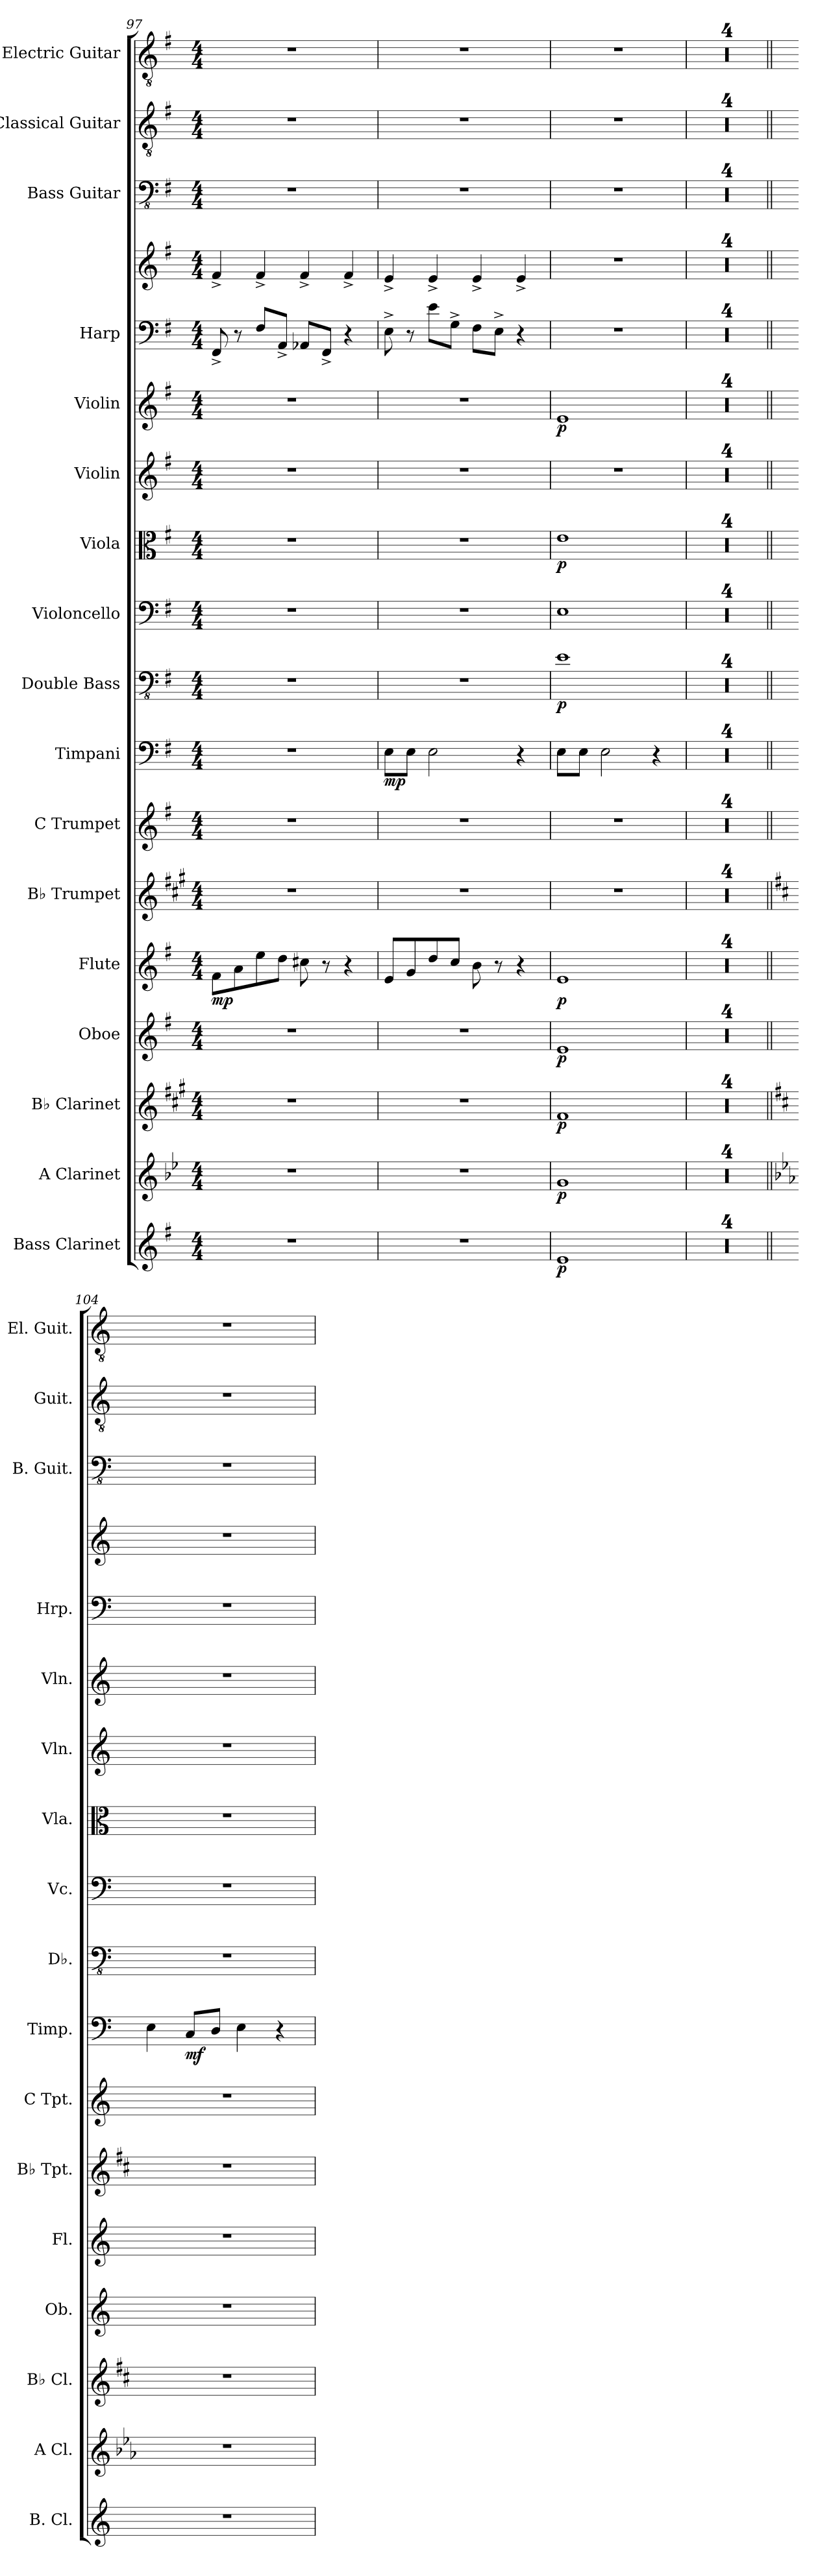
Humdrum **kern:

**kern	**dynam	**kern	**dynam	**kern	**dynam	**kern	**dynam	**kern	**dynam	**kern	**kern	**kern	**dynam	**kern	**dynam	**kern	**kern	**dynam	**kern	**kern	**dynam	**kern	**kern	**kern	**kern	**kern
*part17	*part17	*part16	*part16	*part15	*part15	*part14	*part14	*part13	*part13	*part12	*part11	*part10	*part10	*part9	*part9	*part8	*part7	*part7	*part6	*part5	*part5	*part4	*part4	*part3	*part2	*part1
*staff18	*staff18	*staff17	*staff17	*staff16	*staff16	*staff15	*staff15	*staff14	*staff14	*staff13	*staff12	*staff11	*staff11	*staff10	*staff10	*staff9	*staff8	*staff8	*staff7	*staff6	*staff6	*staff5	*staff4	*staff3	*staff2	*staff1
*I"Bass Clarinet	*	*I"A Clarinet	*	*I"B♭ Clarinet	*	*I"Oboe	*	*I"Flute	*	*I"B♭ Trumpet	*I"C Trumpet	*I"Timpani	*	*I"Double Bass	*	*I"Violoncello	*I"Viola	*	*I"Violin	*I"Violin	*	*I"Harp	*	*I"Bass Guitar	*I"Classical Guitar	*I"Electric Guitar
*I'B. Cl.	*	*I'A Cl.	*	*I'B♭ Cl.	*	*I'Ob.	*	*I'Fl.	*	*I'B♭ Tpt.	*I'C Tpt.	*I'Timp.	*	*I'Db.	*	*I'Vc.	*I'Vla.	*	*I'Vln.	*I'Vln.	*	*I'Hrp.	*	*I'B. Guit.	*I'Guit.	*I'El. Guit.
*clefG2	*	*clefG2	*	*clefG2	*	*clefG2	*	*clefG2	*	*clefG2	*clefG2	*clefF4	*	*clefFv4	*	*clefF4	*clefC3	*	*clefG2	*clefG2	*	*clefF4	*clefG2	*clefFv4	*clefGv2	*clefGv2
*ITrd8c14	*	*ITrd2c3	*	*ITrd1c2	*	*	*	*	*	*ITrd1c2	*	*	*	*ITrd7c12	*	*	*	*	*	*	*	*	*	*	*	*
*k[f#]	*	*k[f#]	*	*k[f#]	*	*k[f#]	*	*k[f#]	*	*k[f#]	*k[f#]	*k[f#]	*	*k[f#]	*	*k[f#]	*k[f#]	*	*k[f#]	*k[f#]	*	*k[f#]	*k[f#]	*k[f#]	*k[f#]	*k[f#]
*M4/4	*	*M4/4	*	*M4/4	*	*M4/4	*	*M4/4	*	*M4/4	*M4/4	*M4/4	*	*M4/4	*	*M4/4	*M4/4	*	*M4/4	*M4/4	*	*M4/4	*M4/4	*M4/4	*M4/4	*M4/4
=97	=97	=97	=97	=97	=97	=97	=97	=97	=97	=97	=97	=97	=97	=97	=97	=97	=97	=97	=97	=97	=97	=97	=97	=97	=97	=97
!	!	!	!	!	!	!	!	!	!LO:DY:b	!	!	!	!	!	!	!	!	!	!	!	!	!	!	!	!	!
1r	.	1r	.	1r	.	1r	.	8f#\L	mp	1r	1r	1r	.	1r	.	1r	1r	.	1r	1r	.	8FF#^/	4f#^/	1r	1r	1r
.	.	.	.	.	.	.	.	8a\	.	.	.	.	.	.	.	.	.	.	.	.	.	8r	.	.	.	.
.	.	.	.	.	.	.	.	8ee\	.	.	.	.	.	.	.	.	.	.	.	.	.	8F#/L	4f#^/	.	.	.
.	.	.	.	.	.	.	.	8dd\J	.	.	.	.	.	.	.	.	.	.	.	.	.	8AA^/J	.	.	.	.
.	.	.	.	.	.	.	.	8cc#X\	.	.	.	.	.	.	.	.	.	.	.	.	.	8AA-X/L	4f#^/	.	.	.
.	.	.	.	.	.	.	.	8r	.	.	.	.	.	.	.	.	.	.	.	.	.	8FF#^/J	.	.	.	.
.	.	.	.	.	.	.	.	4r	.	.	.	.	.	.	.	.	.	.	.	.	.	4r	4f#^/	.	.	.
=98	=98	=98	=98	=98	=98	=98	=98	=98	=98	=98	=98	=98	=98	=98	=98	=98	=98	=98	=98	=98	=98	=98	=98	=98	=98	=98
!	!	!	!	!	!	!	!	!	!	!	!	!	!LO:DY:b	!	!	!	!	!	!	!	!	!	!	!	!	!
1r	.	1r	.	1r	.	1r	.	8e/L	.	1r	1r	8E\L	mp	1r	.	1r	1r	.	1r	1r	.	8E^\	4e^/	1r	1r	1r
.	.	.	.	.	.	.	.	8g/	.	.	.	8E\J	.	.	.	.	.	.	.	.	.	8r	.	.	.	.
.	.	.	.	.	.	.	.	8dd/	.	.	.	2E\	.	.	.	.	.	.	.	.	.	8e\L	4e^/	.	.	.
.	.	.	.	.	.	.	.	8cc/J	.	.	.	.	.	.	.	.	.	.	.	.	.	8G^\J	.	.	.	.
.	.	.	.	.	.	.	.	8b\	.	.	.	.	.	.	.	.	.	.	.	.	.	8F#\L	4e^/	.	.	.
.	.	.	.	.	.	.	.	8r	.	.	.	.	.	.	.	.	.	.	.	.	.	8E^\J	.	.	.	.
.	.	.	.	.	.	.	.	4r	.	.	.	4r	.	.	.	.	.	.	.	.	.	4r	4e^/	.	.	.
=99	=99	=99	=99	=99	=99	=99	=99	=99	=99	=99	=99	=99	=99	=99	=99	=99	=99	=99	=99	=99	=99	=99	=99	=99	=99	=99
!	!LO:DY:b	!	!LO:DY:b	!	!LO:DY:b	!	!LO:DY:b	!	!LO:DY:b	!	!	!	!	!	!LO:DY:b	!	!	!LO:DY:b	!	!	!LO:DY:b	!	!	!	!	!
1E	p	1e	p	1e	p	1e	p	1e	p	1r	1r	8E\L	.	1EE	p	1E	1e	p	1r	1e	p	1r	1r	1r	1r	1r
.	.	.	.	.	.	.	.	.	.	.	.	8E\J	.	.	.	.	.	.	.	.	.	.	.	.	.	.
.	.	.	.	.	.	.	.	.	.	.	.	2E\	.	.	.	.	.	.	.	.	.	.	.	.	.	.
.	.	.	.	.	.	.	.	.	.	.	.	4r	.	.	.	.	.	.	.	.	.	.	.	.	.	.
=100	=100	=100	=100	=100	=100	=100	=100	=100	=100	=100	=100	=100	=100	=100	=100	=100	=100	=100	=100	=100	=100	=100	=100	=100	=100	=100
1r	.	1r	.	1r	.	1r	.	1r	.	1r	1r	1r	.	1r	.	1r	1r	.	1r	1r	.	1r	1r	1r	1r	1r
=101	=101	=101	=101	=101	=101	=101	=101	=101	=101	=101	=101	=101	=101	=101	=101	=101	=101	=101	=101	=101	=101	=101	=101	=101	=101	=101
1r	.	1r	.	1r	.	1r	.	1r	.	1r	1r	1r	.	1r	.	1r	1r	.	1r	1r	.	1r	1r	1r	1r	1r
=102	=102	=102	=102	=102	=102	=102	=102	=102	=102	=102	=102	=102	=102	=102	=102	=102	=102	=102	=102	=102	=102	=102	=102	=102	=102	=102
1r	.	1r	.	1r	.	1r	.	1r	.	1r	1r	1r	.	1r	.	1r	1r	.	1r	1r	.	1r	1r	1r	1r	1r
=103	=103	=103	=103	=103	=103	=103	=103	=103	=103	=103	=103	=103	=103	=103	=103	=103	=103	=103	=103	=103	=103	=103	=103	=103	=103	=103
1r	.	1r	.	1r	.	1r	.	1r	.	1r	1r	1r	.	1r	.	1r	1r	.	1r	1r	.	1r	1r	1r	1r	1r
=104||	=104||	=104||	=104||	=104||	=104||	=104||	=104||	=104||	=104||	=104||	=104||	=104||	=104||	=104||	=104||	=104||	=104||	=104||	=104||	=104||	=104||	=104||	=104||	=104||	=104||	=104||
*k[]	*	*k[]	*	*k[]	*	*k[]	*	*k[]	*	*k[]	*k[]	*k[]	*	*k[]	*	*k[]	*k[]	*	*k[]	*k[]	*	*k[]	*k[]	*k[]	*k[]	*k[]
1r	.	1r	.	1r	.	1r	.	1r	.	1r	1r	4E\	.	1r	.	1r	1r	.	1r	1r	.	1r	1r	1r	1r	1r
!	!	!	!	!	!	!	!	!	!	!	!	!	!LO:DY:b	!	!	!	!	!	!	!	!	!	!	!	!	!
.	.	.	.	.	.	.	.	.	.	.	.	8C/L	mf	.	.	.	.	.	.	.	.	.	.	.	.	.
.	.	.	.	.	.	.	.	.	.	.	.	8D/J	.	.	.	.	.	.	.	.	.	.	.	.	.	.
.	.	.	.	.	.	.	.	.	.	.	.	4E\	.	.	.	.	.	.	.	.	.	.	.	.	.	.
.	.	.	.	.	.	.	.	.	.	.	.	4r	.	.	.	.	.	.	.	.	.	.	.	.	.	.
=	=	=	=	=	=	=	=	=	=	=	=	=	=	=	=	=	=	=	=	=	=	=	=	=	=	=
*-	*-	*-	*-	*-	*-	*-	*-	*-	*-	*-	*-	*-	*-	*-	*-	*-	*-	*-	*-	*-	*-	*-	*-	*-	*-	*-
